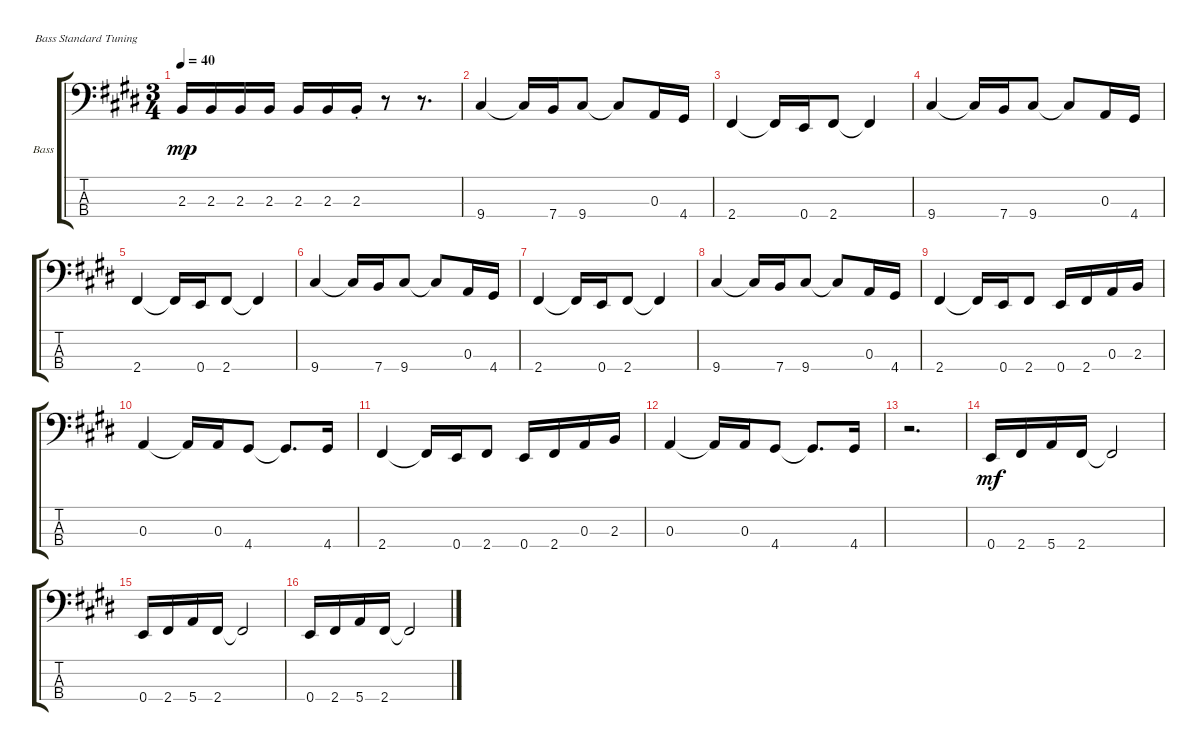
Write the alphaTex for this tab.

\defaultSystemsLayout 4
\bracketExtendMode groupsimilarinstruments
\firstSystemTrackNameOrientation horizontal
\otherSystemsTrackNameOrientation horizontal
\track ("Bass" "Bass") {multiBarRest instrument electricbassfinger}
\staff {score tabs}
\tuning (G2 D2 A1 E1)
\ts (3 4)
\tempo 40
\clef f4
\ks c#minor
2.3.16{dy mp} 2.3.16 2.3.16 2.3.16 2.3.16 2.3.16 2.3{st}.16 r.8 r.8{d} |
9.4.4 9.4{t}.16 7.4.16 9.4.8 9.4{t}.8 0.3.16 4.4.16 |
2.4.4 2.4{t}.16 0.4.16 2.4.8 2.4{t}.4 |
9.4.4 9.4{t}.16 7.4.16 9.4.8 9.4{t}.8 0.3.16 4.4.16 |
2.4.4 2.4{t}.16 0.4.16 2.4.8 2.4{t}.4 |
9.4.4 9.4{t}.16 7.4.16 9.4.8 9.4{t}.8 0.3.16 4.4.16 |
2.4.4 2.4{t}.16 0.4.16 2.4.8 2.4{t}.4 |
9.4.4 9.4{t}.16 7.4.16 9.4.8 9.4{t}.8 0.3.16 4.4.16 |
2.4.4 2.4{t}.16 0.4.16 2.4.8 0.4.16 2.4.16 0.3.16 2.3.16 |
0.3.4 0.3{t}.16 0.3.16 4.4.8 4.4{t}.8{d} 4.4.16 |
2.4.4 2.4{t}.16 0.4.16 2.4.8 0.4.16 2.4.16 0.3.16 2.3.16 |
0.3.4 0.3{t}.16 0.3.16 4.4.8 4.4{t}.8{d} 4.4.16 |
r.2{d} |
0.4.16{dy mf} 2.4.16 5.4.16 2.4.16 2.4{t}.2 |
0.4.16 2.4.16 5.4.16 2.4.16 2.4{t}.2 |
0.4.16 2.4.16 5.4.16 2.4.16 2.4{t}.2
